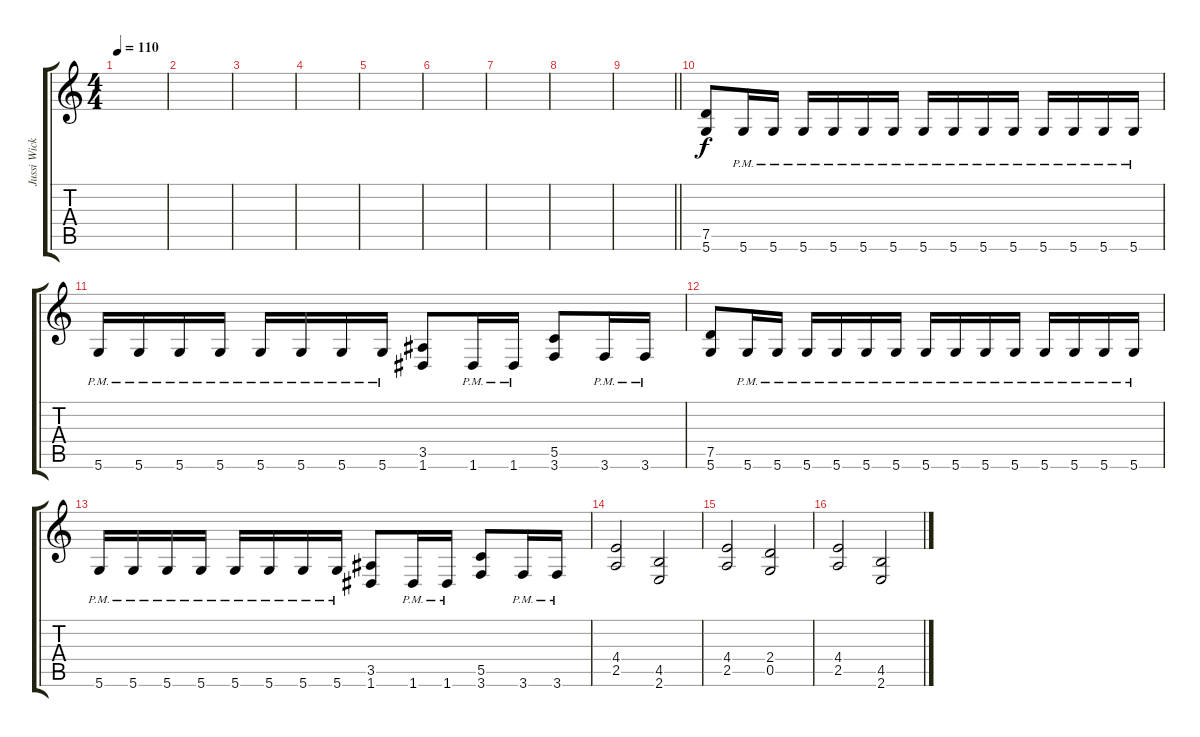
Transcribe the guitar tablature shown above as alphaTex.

\track ("Jussi Wickström" "Jussi Wick") {instrument distortionguitar}
\staff {score tabs}
\tuning (D4 A3 F3 C3 G2 D2) {hide}
\ts (4 4)
\tempo 110
\clef g2
\ks c
|
|
|
|
|
|
|
|
\barLineRight lightlight
|
\section ("" "")
(7.5 5.6).8 5.6{pm}.16 5.6{pm}.16 5.6{pm}.16 5.6{pm}.16 5.6{pm}.16 5.6{pm}.16 5.6{pm}.16 5.6{pm}.16 5.6{pm}.16 5.6{pm}.16 5.6{pm}.16 5.6{pm}.16 5.6{pm}.16 5.6{pm}.16 |
5.6{pm}.16 5.6{pm}.16 5.6{pm}.16 5.6{pm}.16 5.6{pm}.16 5.6{pm}.16 5.6{pm}.16 5.6{pm}.16 (3.5 1.6).8 1.6{pm}.16 1.6{pm}.16 (5.5 3.6).8 3.6{pm}.16 3.6{pm}.16 |
(7.5 5.6).8 5.6{pm}.16 5.6{pm}.16 5.6{pm}.16 5.6{pm}.16 5.6{pm}.16 5.6{pm}.16 5.6{pm}.16 5.6{pm}.16 5.6{pm}.16 5.6{pm}.16 5.6{pm}.16 5.6{pm}.16 5.6{pm}.16 5.6{pm}.16 |
5.6{pm}.16 5.6{pm}.16 5.6{pm}.16 5.6{pm}.16 5.6{pm}.16 5.6{pm}.16 5.6{pm}.16 5.6{pm}.16 (3.5 1.6).8 1.6{pm}.16 1.6{pm}.16 (5.5 3.6).8 3.6{pm}.16 3.6{pm}.16 |
(4.4 2.5).2 (4.5 2.6).2 |
(4.4 2.5).2 (2.4 0.5).2 |
(4.4 2.5).2 (4.5 2.6).2
